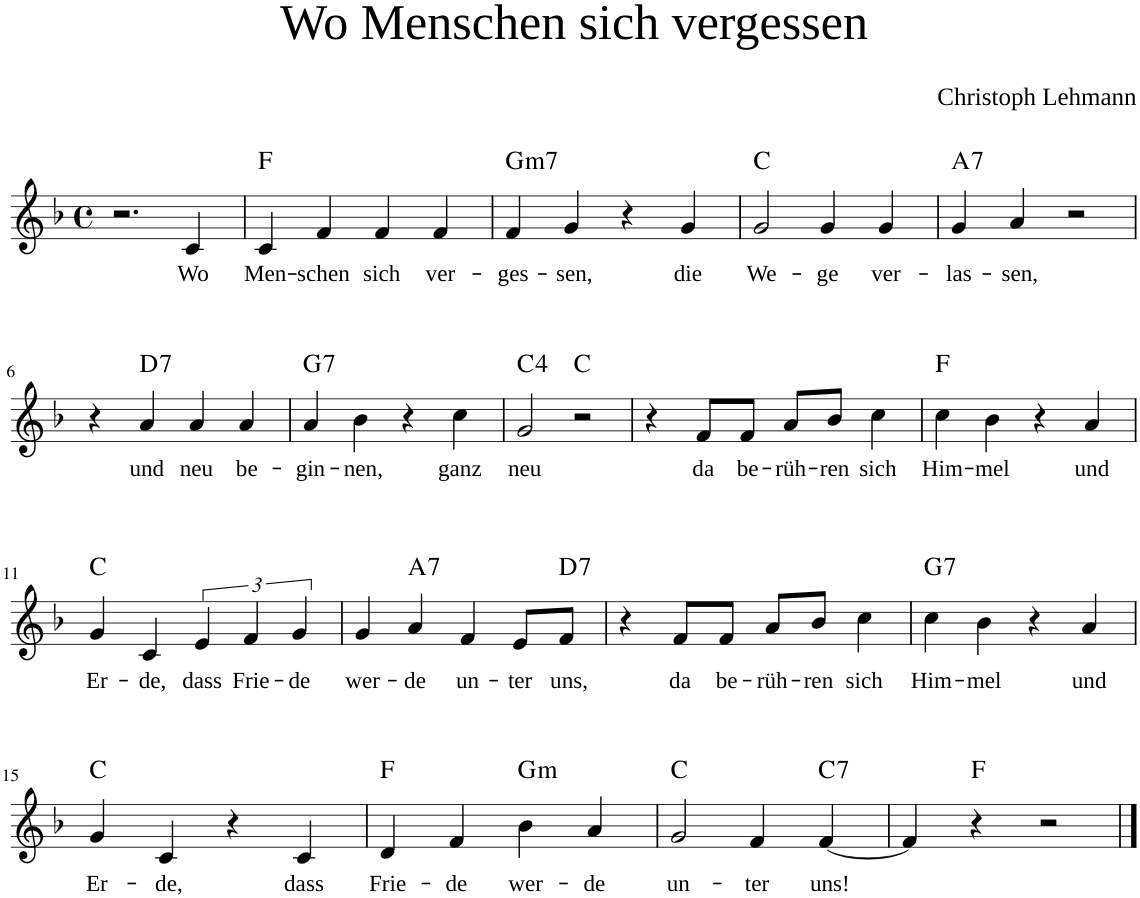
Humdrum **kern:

**kern	**text	**harte
*part1	*part1	*part1
*staff1	*staff1	*
*I"Piano	*	*
*I'Pno	*	*
*clefG2	*	*
*k[b-]	*	*
*M4/4	*	*
*met(c)	*	*
=1	=1	=1
2.r	.	.
!	!LO:LY:b	!
4c/	Wo	.
=2	=2	=2
!	!LO:LY:b	!
4c/	Men-	F:maj
!	!LO:LY:b	!
4f/	-schen	.
!	!LO:LY:b	!
4f/	sich	.
!	!LO:LY:b	!
4f/	ver-	.
=3	=3	=3
!	!LO:LY:b	!LO:H:kt=m7
4f/	-ges-	G:min7
!	!LO:LY:b	!
4g/	-sen,	.
4r	.	.
!	!LO:LY:b	!
4g/	die	.
=4	=4	=4
!	!LO:LY:b	!
2g/	We-	C:maj
!	!LO:LY:b	!
4g/	-ge	.
!	!LO:LY:b	!
4g/	ver-	.
=5	=5	=5
!	!LO:LY:b	!LO:H:kt=7
4g/	-las-	A:7
!	!LO:LY:b	!
4a/	-sen,	.
2r	.	.
!!LO:LB:g=z
=6	=6	=6
4r	.	.
!	!LO:LY:b	!LO:H:kt=7
4a/	und	D:7
!	!LO:LY:b	!
4a/	neu	.
!	!LO:LY:b	!
4a/	be-	.
=7	=7	=7
!	!LO:LY:b	!LO:H:kt=7
4a/	-gin-	G:7
!	!LO:LY:b	!
4b-\	-nen,	.
4r	.	.
!	!LO:LY:b	!
4cc\	ganz	.
=8	=8	=8
!	!LO:LY:b	!
2g/	neu	C:maj(4)
2r	.	C:maj
=9	=9	=9
4r	.	.
!	!LO:LY:b	!
8f/L	da	.
!	!LO:LY:b	!
8f/J	be-	.
!	!LO:LY:b	!
8a/L	-rüh-	.
!	!LO:LY:b	!
8b-/J	-ren	.
!	!LO:LY:b	!
4cc\	sich	.
=10	=10	=10
!	!LO:LY:b	!
4cc\	Him-	F:maj
!	!LO:LY:b	!
4b-\	-mel	.
4r	.	.
!	!LO:LY:b	!
4a/	und	.
!!LO:LB:g=z
=11	=11	=11
!	!LO:LY:b	!
4g/	Er-	C:maj
!	!LO:LY:b	!
4c/	-de,	.
!	!LO:LY:b	!
6e/	dass	.
!	!LO:LY:b	!
6f/	Frie-	.
!	!LO:LY:b	!
6g/	-de	.
=12	=12	=12
!	!LO:LY:b	!
4g/	wer-	.
!	!LO:LY:b	!LO:H:kt=7
4a/	-de	A:7
!	!LO:LY:b	!
4f/	un-	.
!	!LO:LY:b	!
8e/L	-ter	.
!	!LO:LY:b	!LO:H:kt=7
8f/J	uns,	D:7
=13	=13	=13
4r	.	.
!	!LO:LY:b	!
8f/L	da	.
!	!LO:LY:b	!
8f/J	be-	.
!	!LO:LY:b	!
8a/L	-rüh-	.
!	!LO:LY:b	!
8b-/J	-ren	.
!	!LO:LY:b	!
4cc\	sich	.
=14	=14	=14
!	!LO:LY:b	!LO:H:kt=7
4cc\	Him-	G:7
!	!LO:LY:b	!
4b-\	-mel	.
4r	.	.
!	!LO:LY:b	!
4a/	und	.
!!LO:LB:g=z
=15	=15	=15
!	!LO:LY:b	!
4g/	Er-	C:maj
!	!LO:LY:b	!
4c/	-de,	.
4r	.	.
!	!LO:LY:b	!
4c/	dass	.
=16	=16	=16
!	!LO:LY:b	!
4d/	Frie-	F:maj
!	!LO:LY:b	!
4f/	-de	.
!	!LO:LY:b	!LO:H:kt=m
4b-\	wer-	G:min
!	!LO:LY:b	!
4a/	-de	.
=17	=17	=17
!	!LO:LY:b	!
2g/	un-	C:maj
!	!LO:LY:b	!
4f/	-ter	.
!	!LO:LY:b	!LO:H:kt=7
[4f/	uns!	C:7
=18	=18	=18
4f/]	.	.
4r	.	F:maj
2r	.	.
==	==	==
*-	*-	*-
